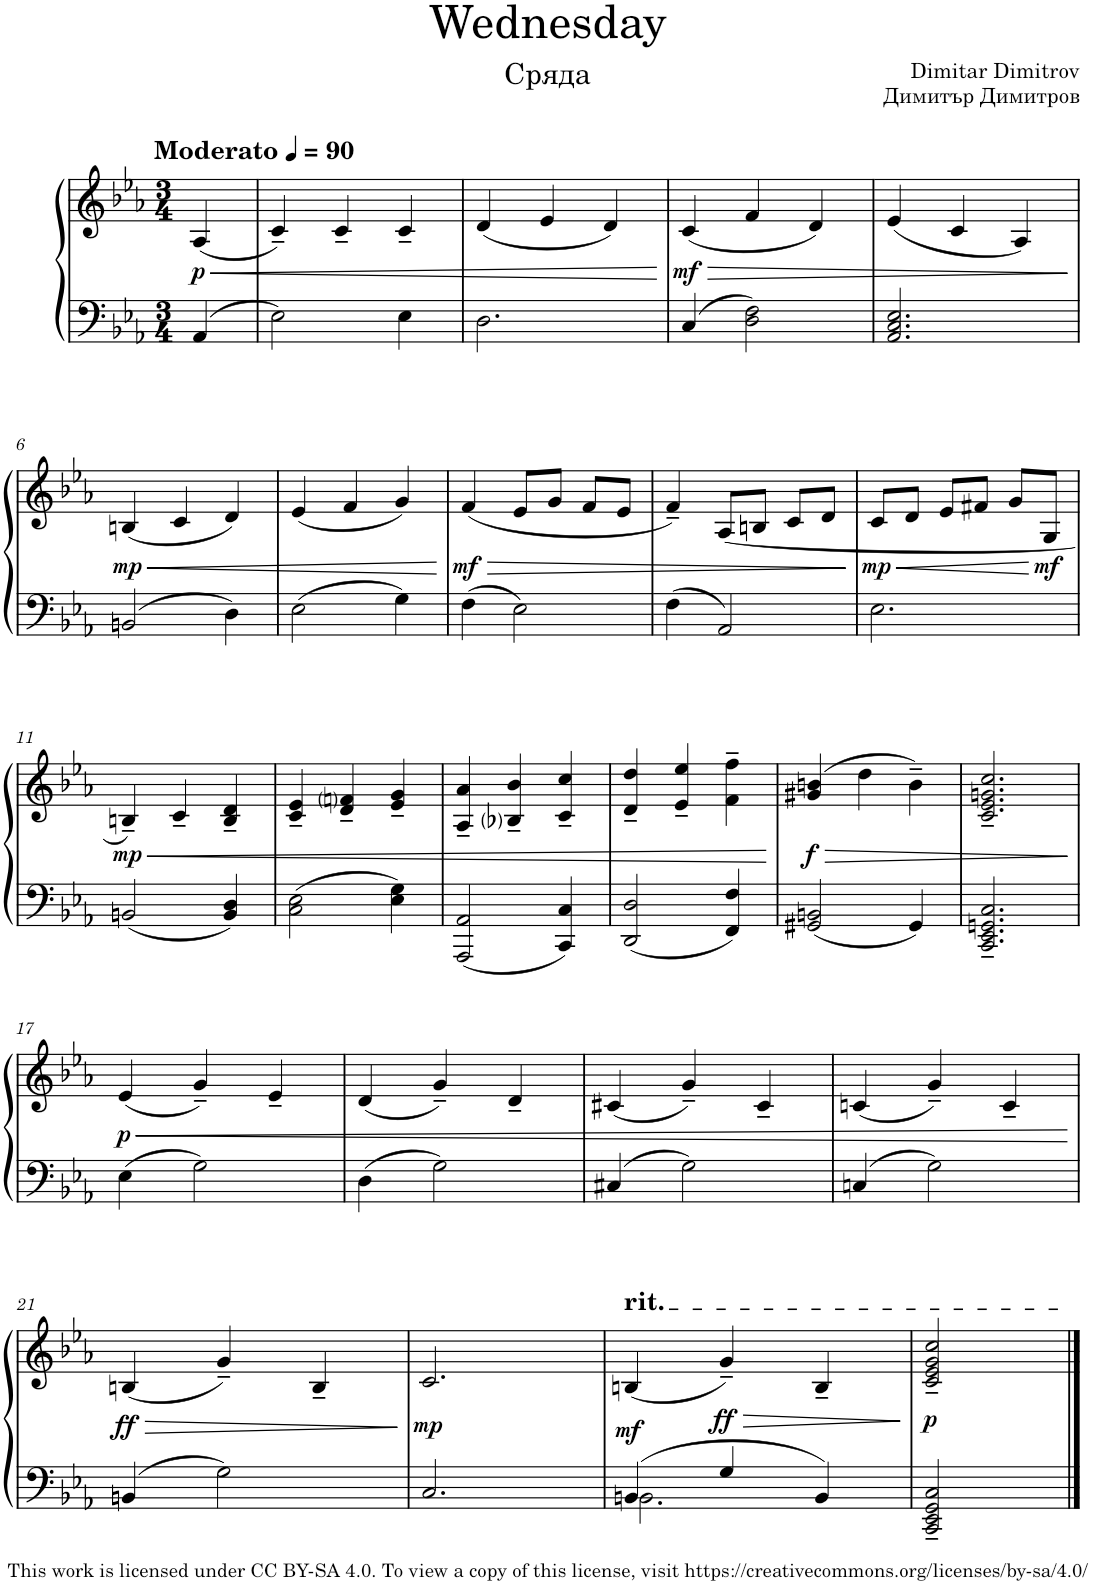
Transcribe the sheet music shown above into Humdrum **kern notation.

**kern	**kern	**dynam
*part1	*part1	*part1
*staff2	*staff1	*staff1/2
*I"Piano	*	*
*I'Pno.	*	*
*clefF4	*clefG2	*
*k[b-e-a-]	*k[b-e-a-]	*
*E-:	*E-:	*
*M3/4	*M3/4	*
*MM90	*MM90	*
=1	=1	=1
!	!LO:TX:a:B:t=Moderato	!
!	!	!LO:HP:b
!	!	!LO:DY:n=1:b
4AA-/	(4A-/	< p
=2	=2	=2
2E-\	4c~/)	.
.	4c~/	.
4E-\	4c~/	.
=3	=3	=3
2.D\	(4d/	.
.	4e-/	.
.	4d/)	.
.	.	[
=4	=4	=4
!	!	!LO:HP:b
!	!	!LO:DY:n=1:b
4C/	(4c/	> mf
2D\ 2F\	4f/	.
.	4d/)	.
=5	=5	=5
2.AA-/ 2.C/ 2.E-/	(4e-/	.
.	4c/	.
.	4A-/)	.
.	.	]
!!LO:LB:g=z
=6	=6	=6
!	!	!LO:HP:b
!	!	!LO:DY:n=1:b
2BBn/	(4Bn/	< mp
.	4c/	.
4D\	4d/)	.
=7	=7	=7
2E-\	(4e-/	.
.	4f/	.
4G\	4g/)	.
.	.	[
=8	=8	=8
!	!	!LO:HP:b
!	!	!LO:DY:n=1:b
4F\	(4f/	> mf
2E-\	8e-/L	.
.	8g/J	.
.	8f/L	.
.	8e-/J	.
=9	=9	=9
4F\	4f~/)	.
2AA-/	(8A-/L	.
.	8Bn/J	.
.	8c/L	.
.	8d/J	.
.	.	]
=10	=10	=10
!	!	!LO:HP:b
!	!	!LO:DY:n=1:b
2.E-\	8c/L	< mp
.	8d/J	.
.	8e-/L	.
.	8f#X/J	.
.	8g/L	.
!	!	!LO:DY:n=2:b
.	8G/J	[ mf
!!LO:LB:g=z
=11	=11	=11
!	!	!LO:HP:b
!	!	!LO:DY:n=1:b
2BBn/	4Bn~/)	< mp
.	4c~/	.
4BB/ 4D/	4B/~ 4d/~	.
=12	=12	=12
2C\ 2E-\	4c/~ 4e-/~	.
.	4d/~ 4fni/~	.
4E-\ 4G\	4e-/~ 4g/~	.
=13	=13	=13
2AAA-/ 2AA-/	4A-/~ 4a-/~	.
.	4B-i/~ 4b-/~	.
4CC/ 4C/	4c/~ 4cc/~	.
=14	=14	=14
2DD/ 2D/	4d/~ 4dd/~	.
.	4e-/~ 4ee-/~	.
4FF/ 4F/	4f\~ 4ff\~	.
.	.	[
=15	=15	=15
!	!	!LO:HP:b
!	!	!LO:DY:n=1:b
2GG#X/ 2BBn/	(4g#X/ 4bn/	> f
.	4dd\	.
4GG#/	4b~\)	.
=16	=16	=16
2.CC/~ 2.EE-/~ 2.GGn/~ 2.C/~	2.c/~ 2.e-/~ 2.gn/~ 2.cc/~	.
.	.	]
!!LO:LB:g=z
=17	=17	=17
!	!	!LO:HP:b
!	!	!LO:DY:n=1:b
4E-\	(4e-/	< p
2G\	4g~/)	.
.	4e-~/	.
=18	=18	=18
4D\	(4d/	.
2G\	4g~/)	.
.	4d~/	.
=19	=19	=19
4C#X/	(4c#X/	.
2G\	4g~/)	.
.	4c#~/	.
=20	=20	=20
4Cn/	(4cn/	.
2G\	4g~/)	.
.	4c~/	.
.	.	[
!!LO:LB:g=z
=21	=21	=21
!	!	!LO:HP:b
!	!	!LO:DY:n=1:b
4BBn/	(4Bn/	> ff
2G\	4g~/)	.
.	4B~/	.
.	.	]
=22	=22	=22
!	!	!LO:DY:b
2.C/	2.c/	mp
=23	=23	=23
*^	*	*
!	!	!LO:TX:a:t=rit.	!
!	!	!	!LO:DY:b
4BBn/	2.BB\	(4Bn/	mf
!	!	!	!LO:HP:b
!	!	!	!LO:DY:n=1:b
4G/	.	4g~/)	> ff
4BB/	.	4B~/	.
*v	*v	*	*
.	.	]
=24	=24	=24
!	!	!LO:DY:b
2CC/~ 2EE-/~ 2GG/~ 2C/~	2c/~ 2e-/~ 2g/~ 2cc/~	p
==	==	==
*-	*-	*-
